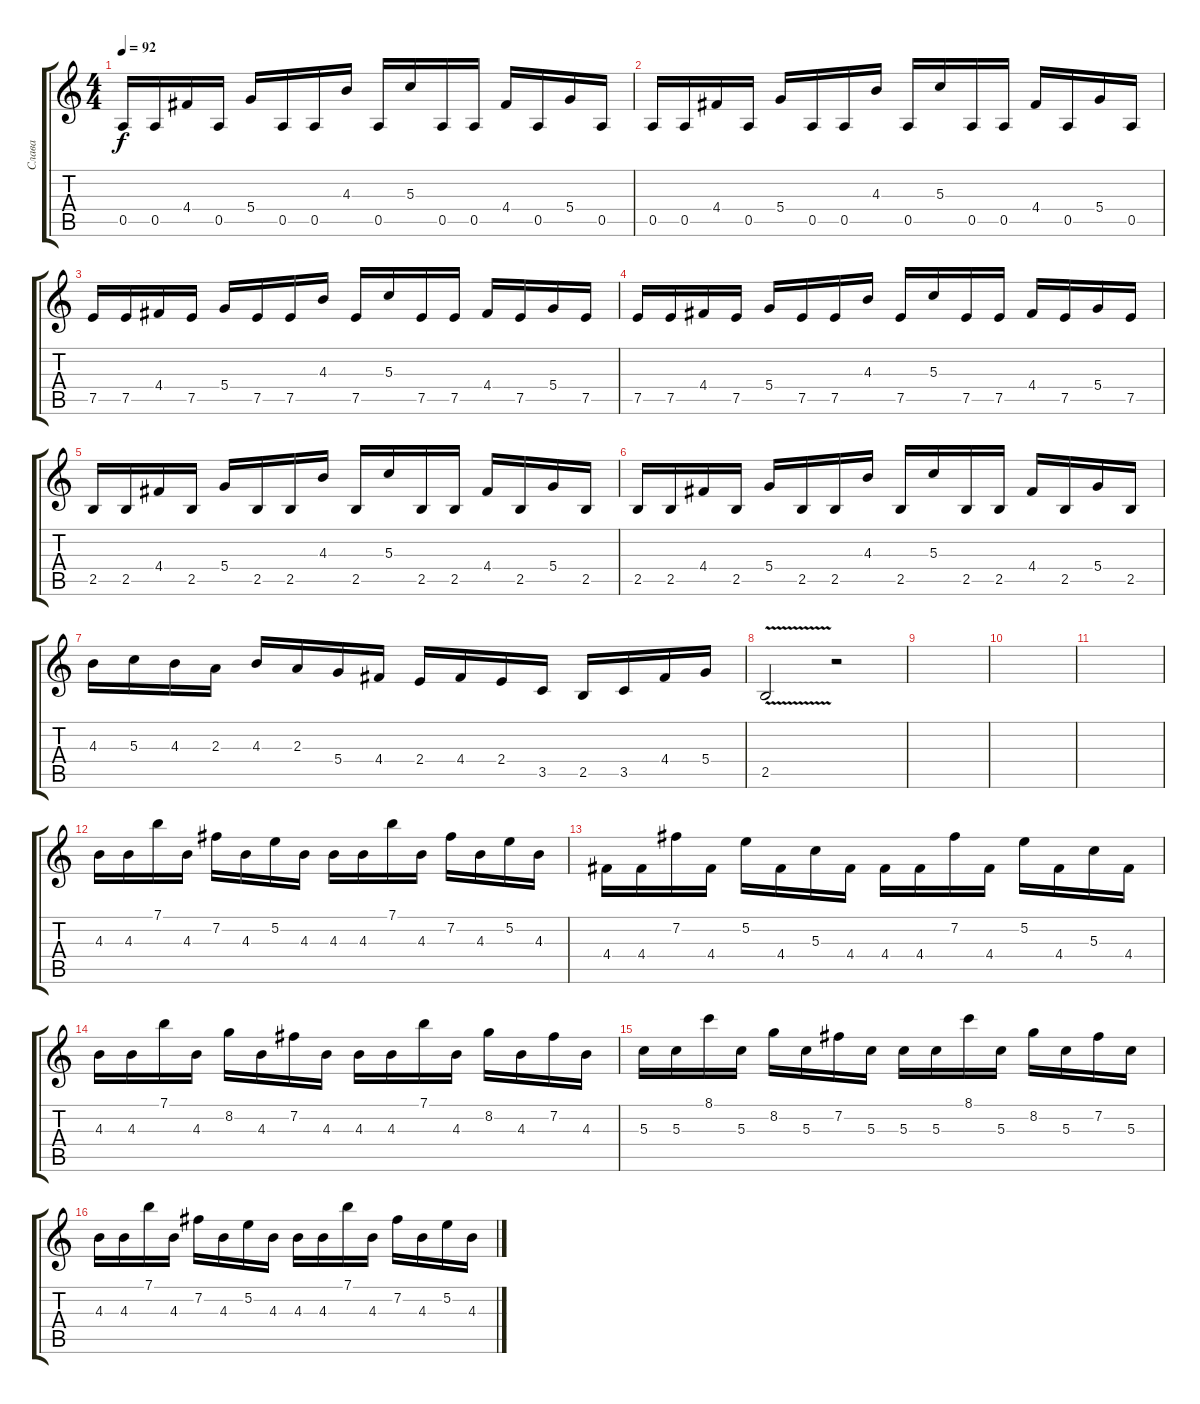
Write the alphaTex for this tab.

\track ("Слава" "Слава") {instrument distortionguitar}
\staff {score tabs}
\tuning (E4 B3 G3 D3 A2 E2) {hide}
\ts (4 4)
\tempo 92
\clef g2
\ks c
0.5.16{dy f} 0.5.16 4.4.16 0.5.16 5.4.16 0.5.16 0.5.16 4.3.16 0.5.16 5.3.16 0.5.16 0.5.16 4.4.16 0.5.16 5.4.16 0.5.16 |
0.5.16 0.5.16 4.4.16 0.5.16 5.4.16 0.5.16 0.5.16 4.3.16 0.5.16 5.3.16 0.5.16 0.5.16 4.4.16 0.5.16 5.4.16 0.5.16 |
7.5.16 7.5.16 4.4.16 7.5.16 5.4.16 7.5.16 7.5.16 4.3.16 7.5.16 5.3.16 7.5.16 7.5.16 4.4.16 7.5.16 5.4.16 7.5.16 |
7.5.16 7.5.16 4.4.16 7.5.16 5.4.16 7.5.16 7.5.16 4.3.16 7.5.16 5.3.16 7.5.16 7.5.16 4.4.16 7.5.16 5.4.16 7.5.16 |
2.5.16 2.5.16 4.4.16 2.5.16 5.4.16 2.5.16 2.5.16 4.3.16 2.5.16 5.3.16 2.5.16 2.5.16 4.4.16 2.5.16 5.4.16 2.5.16 |
2.5.16 2.5.16 4.4.16 2.5.16 5.4.16 2.5.16 2.5.16 4.3.16 2.5.16 5.3.16 2.5.16 2.5.16 4.4.16 2.5.16 5.4.16 2.5.16 |
4.3.16 5.3.16 4.3.16 2.3.16 4.3.16 2.3.16 5.4.16 4.4.16 2.4.16 4.4.16 2.4.16 3.5.16 2.5.16 3.5.16 4.4.16 5.4.16 |
2.5{v}.2 r.2 |
|
|
|
4.3.16 4.3.16 7.1.16 4.3.16 7.2.16 4.3.16 5.2.16 4.3.16 4.3.16 4.3.16 7.1.16 4.3.16 7.2.16 4.3.16 5.2.16 4.3.16 |
4.4.16 4.4.16 7.2.16 4.4.16 5.2.16 4.4.16 5.3.16 4.4.16 4.4.16 4.4.16 7.2.16 4.4.16 5.2.16 4.4.16 5.3.16 4.4.16 |
4.3.16 4.3.16 7.1.16 4.3.16 8.2.16 4.3.16 7.2.16 4.3.16 4.3.16 4.3.16 7.1.16 4.3.16 8.2.16 4.3.16 7.2.16 4.3.16 |
5.3.16 5.3.16 8.1.16 5.3.16 8.2.16 5.3.16 7.2.16 5.3.16 5.3.16 5.3.16 8.1.16 5.3.16 8.2.16 5.3.16 7.2.16 5.3.16 |
4.3.16 4.3.16 7.1.16 4.3.16 7.2.16 4.3.16 5.2.16 4.3.16 4.3.16 4.3.16 7.1.16 4.3.16 7.2.16 4.3.16 5.2.16 4.3.16
